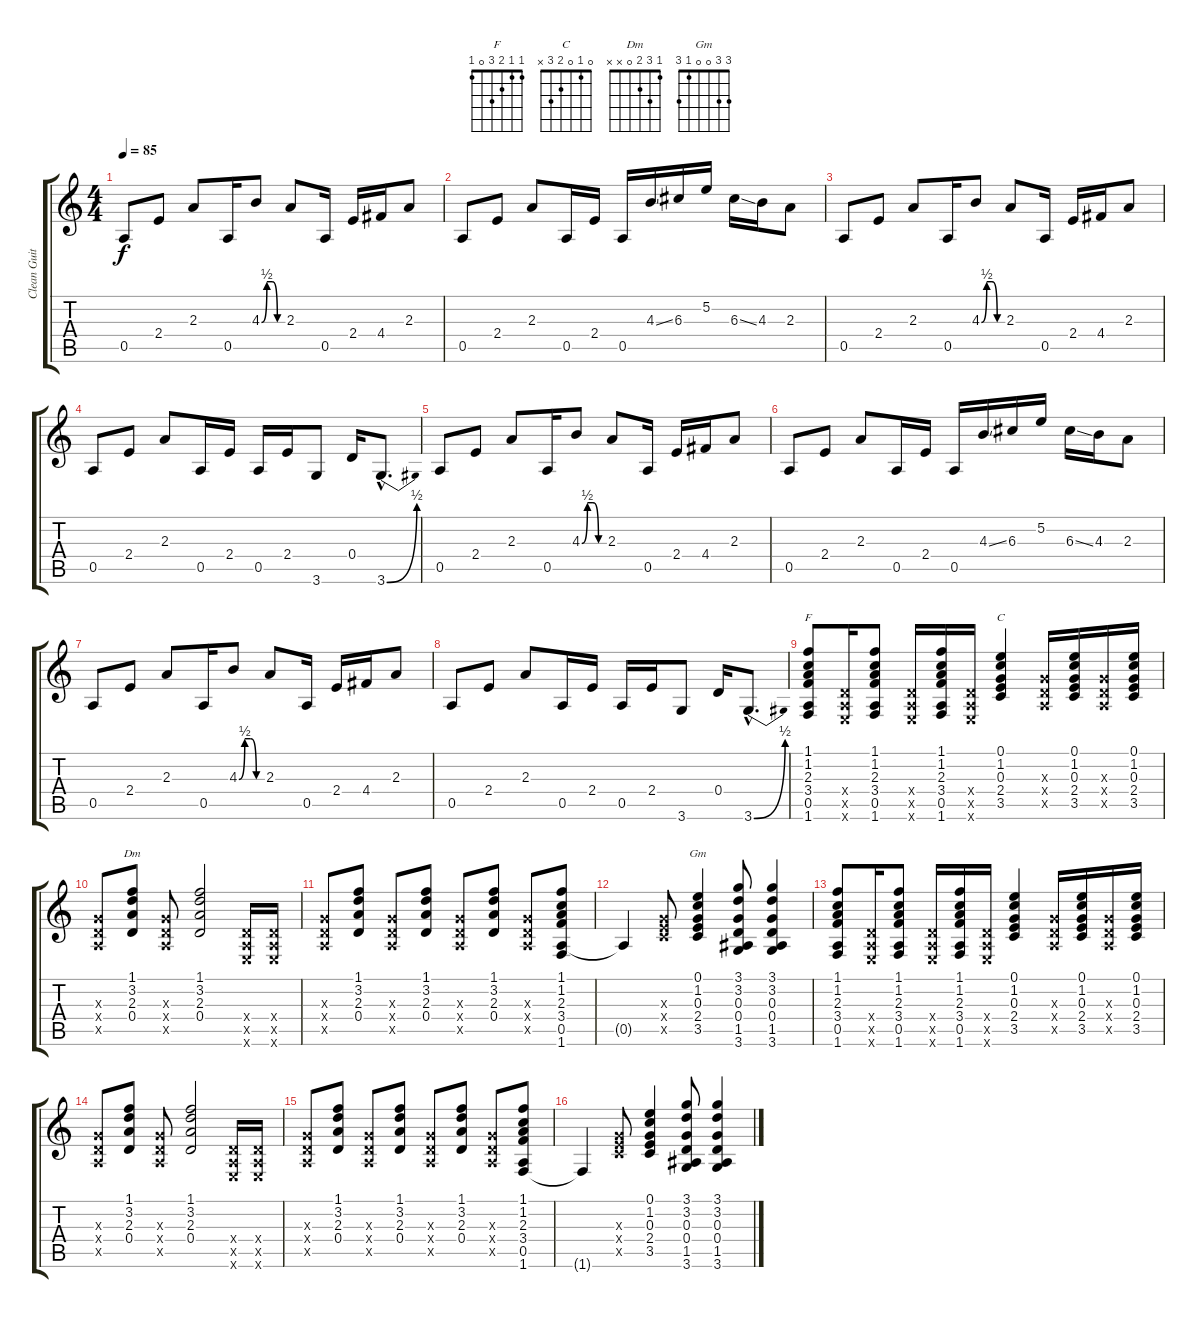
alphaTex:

\track ("Clean Guitar" "Clean Guit") {instrument acousticguitarsteel}
\staff {score tabs}
\tuning (E4 B3 G3 D3 A2 E2) {hide}
\chord ("F" 1 1 2 3 0 1)
\chord ("C" 0 1 0 2 3 x)
\chord ("Dm" 1 3 2 0 x x)
\chord ("Gm" 3 3 0 0 1 3)
\ts (4 4)
\tempo 85
\clef g2
\ks c
0.5.8{dy f instrument acousticguitarsteel} 2.4.8 2.3.8 0.5.16 4.3{be (custom 0 0 15 2 30 2 45 0 60 0)}.8 2.3.8 0.5.16 2.4.16 4.4.16 2.3.8 |
0.5.8 2.4.8 2.3.8 0.5.16 2.4.16 0.5.16 4.3{ss}.16 6.3.16 5.2.16 6.3{ss}.16 4.3.16 2.3.8 |
0.5.8 2.4.8 2.3.8 0.5.16 4.3{be (custom 0 0 15 2 30 2 45 0 60 0)}.8 2.3.8 0.5.16 2.4.16 4.4.16 2.3.8 |
0.5.8 2.4.8 2.3.8 0.5.16 2.4.16 0.5.16 2.4.16 3.6.8 0.4.16 3.6{be (bend 0 0 60 2) hac}.8{d} |
0.5.8 2.4.8 2.3.8 0.5.16 4.3{be (custom 0 0 15 2 30 2 45 0 60 0)}.8 2.3.8 0.5.16 2.4.16 4.4.16 2.3.8 |
0.5.8 2.4.8 2.3.8 0.5.16 2.4.16 0.5.16 4.3{ss}.16 6.3.16 5.2.16 6.3{ss}.16 4.3.16 2.3.8 |
0.5.8 2.4.8 2.3.8 0.5.16 4.3{be (custom 0 0 15 2 30 2 45 0 60 0)}.8 2.3.8 0.5.16 2.4.16 4.4.16 2.3.8 |
0.5.8 2.4.8 2.3.8 0.5.16 2.4.16 0.5.16 2.4.16 3.6.8 0.4.16 3.6{be (bend 0 0 60 2) hac}.8{d} |
(1.1 1.2 2.3 3.4 0.5 1.6).8{ch "F"} (0.4{x} 0.5{x} 0.6{x}).16 (1.1 1.2 2.3 3.4 0.5 1.6).8 (0.4{x} 0.5{x} 0.6{x}).16 (1.1 1.2 2.3 3.4 0.5 1.6).16 (0.4{x} 0.5{x} 0.6{x}).16 (0.1 1.2 0.3 2.4 3.5).4{ch "C"} (0.3{x} 0.4{x} 0.5{x}).16 (0.1 1.2 0.3 2.4 3.5).16 (0.3{x} 0.4{x} 0.5{x}).16 (0.1 1.2 0.3 2.4 3.5).16 |
(0.3{x} 0.4{x} 0.5{x}).8 (1.1 3.2 2.3 0.4).8{ch "Dm"} (0.3{x} 0.4{x} 0.5{x}).8 (1.1 3.2 2.3 0.4).2 (0.4{x} 0.5{x} 0.6{x}).16 (0.4{x} 0.5{x} 0.6{x}).16 |
(0.3{x} 0.4{x} 0.5{x}).8 (1.1 3.2 2.3 0.4).8 (0.3{x} 0.4{x} 0.5{x}).8 (1.1 3.2 2.3 0.4).8 (0.3{x} 0.4{x} 0.5{x}).8 (1.1 3.2 2.3 0.4).8 (0.3{x} 0.4{x} 0.5{x}).8 (1.1 1.2 2.3 3.4 0.5 1.6).8 |
0.5{t}.4 (0.3{x} 2.4{x} 3.5{x}).8 (0.1 1.2 0.3 2.4 3.5).4{ch "Gm"} (3.1 3.2 0.3 0.4 1.5 3.6).8 (3.1 3.2 0.3 0.4 1.5 3.6).4 |
(1.1 1.2 2.3 3.4 0.5 1.6).8 (0.4{x} 0.5{x} 0.6{x}).16 (1.1 1.2 2.3 3.4 0.5 1.6).8 (0.4{x} 0.5{x} 0.6{x}).16 (1.1 1.2 2.3 3.4 0.5 1.6).16 (0.4{x} 0.5{x} 0.6{x}).16 (0.1 1.2 0.3 2.4 3.5).4 (0.3{x} 0.4{x} 0.5{x}).16 (0.1 1.2 0.3 2.4 3.5).16 (0.3{x} 0.4{x} 0.5{x}).16 (0.1 1.2 0.3 2.4 3.5).16 |
(0.3{x} 0.4{x} 0.5{x}).8 (1.1 3.2 2.3 0.4).8 (0.3{x} 0.4{x} 0.5{x}).8 (1.1 3.2 2.3 0.4).2 (0.4{x} 0.5{x} 0.6{x}).16 (0.4{x} 0.5{x} 0.6{x}).16 |
(0.3{x} 0.4{x} 0.5{x}).8 (1.1 3.2 2.3 0.4).8 (0.3{x} 0.4{x} 0.5{x}).8 (1.1 3.2 2.3 0.4).8 (0.3{x} 0.4{x} 0.5{x}).8 (1.1 3.2 2.3 0.4).8 (0.3{x} 0.4{x} 0.5{x}).8 (1.1 1.2 2.3 3.4 0.5 1.6).8 |
1.6{t}.4 (0.3{x} 2.4{x} 3.5{x}).8 (0.1 1.2 0.3 2.4 3.5).4 (3.1 3.2 0.3 0.4 1.5 3.6).8 (3.1 3.2 0.3 0.4 1.5 3.6).4
